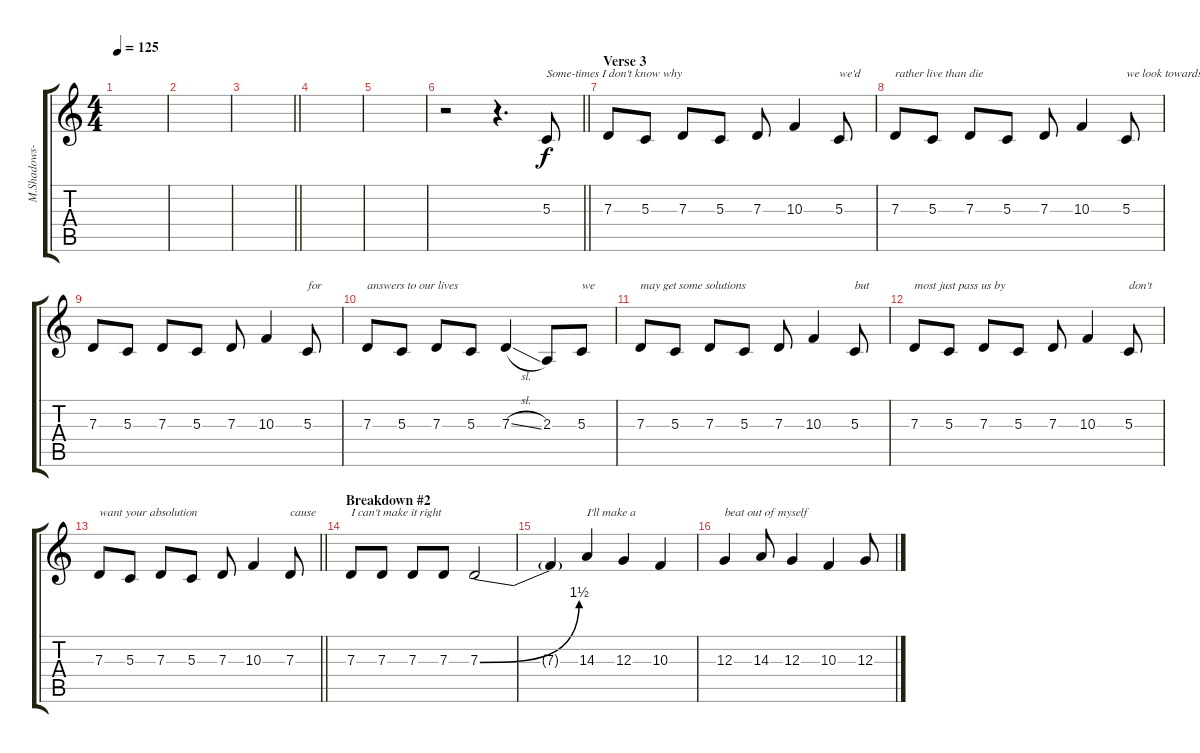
\track ("M.Shadows-Vocals" "M.Shadows-") {instrument lead6voice}
\staff {score tabs}
\tuning (E4 B3 G3 D3 A2 E2) {hide}
\ts (4 4)
\tempo 125
\clef g2
\ks c
|
|
\barLineRight lightlight
|
|
|
\barLineRight lightlight
r.2{volume 16} r.4{d} 5.3.8{txt "Some-times I don't know why"} |
\section ("" "Verse 3")
7.3.8 5.3.8 7.3.8 5.3.8 7.3.8 10.3.4 5.3.8{txt "we'd"} |
7.3.8{txt "rather live than die"} 5.3.8 7.3.8 5.3.8 7.3.8 10.3.4 5.3.8{txt "we look towards the sky"} |
7.3.8 5.3.8 7.3.8 5.3.8 7.3.8 10.3.4 5.3.8{txt "for "} |
7.3.8{txt "answers to our lives"} 5.3.8 7.3.8 5.3.8 7.3{sl}.4 2.3.8 5.3.8{txt "we"} |
7.3.8{txt "may get some solutions"} 5.3.8 7.3.8 5.3.8 7.3.8 10.3.4 5.3.8{txt "but"} |
7.3.8{txt "most just pass us by"} 5.3.8 7.3.8 5.3.8 7.3.8 10.3.4 5.3.8{txt "don't"} |
\barLineRight lightlight
7.3.8{txt "want your absolution"} 5.3.8 7.3.8 5.3.8 7.3.8 10.3.4 7.3.8{txt "cause"} |
\section ("" "Breakdown #2")
7.3.8{txt "I can't make it right"} 7.3.8 7.3.8 7.3.8 7.3{be (bend 0 0 60 6)}.2 |
7.3{t}.4 14.3.4{txt "I'll make a"} 12.3.4 10.3.4 |
12.3.4{txt "beat out of myself"} 14.3.8 12.3.4 10.3.4 12.3.8
